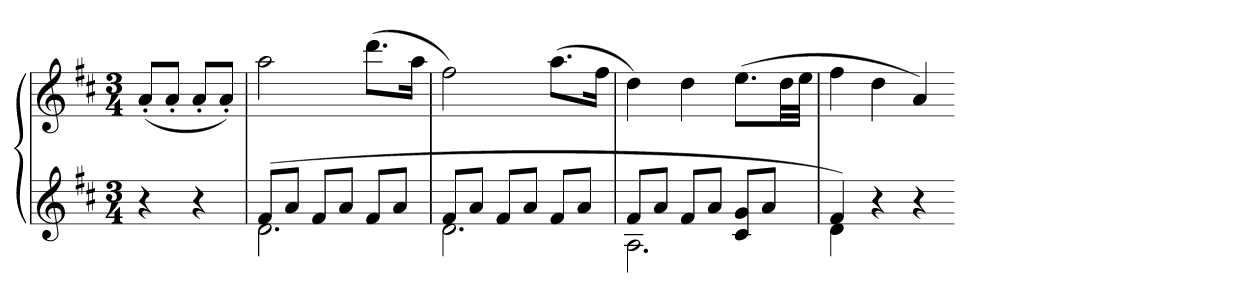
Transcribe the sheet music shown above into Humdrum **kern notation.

**kern	**kern
*part1	*part1
*staff2	*staff1
*clefG2	*clefG2
*k[f#c#]	*k[f#c#]
*D:	*D:
*M3/4	*M3/4
=	=
4r	(8a'L
.	8a'J
4r	8a'L
.	8a'J)
=17	=17
*^	*
(8f#L	2.d	2aa
8aJ	.	.
8f#L	.	.
8aJ	.	.
8f#L	.	(8.dddL
8aJ	.	.
.	.	16aaJk
=18	=18	=18
8f#L	2.d	2ff#)
8aJ	.	.
8f#L	.	.
8aJ	.	.
8f#L	.	(8.aaL
8aJ	.	.
.	.	16ff#Jk
=19	=19	=19
8f#L	2.A	4dd)
8aJ	.	.
8f#L	.	4dd
8aJ	.	.
8c# 8gL	.	(8.eeL
8aJ	.	.
.	.	32ddLL
.	.	32eeJJJ
=20	=20	=20
4f#)	4d	4ff#
4r	2ryy	4dd
4r	.	4a)
*v	*v	*
=-	=-
*-	*-
